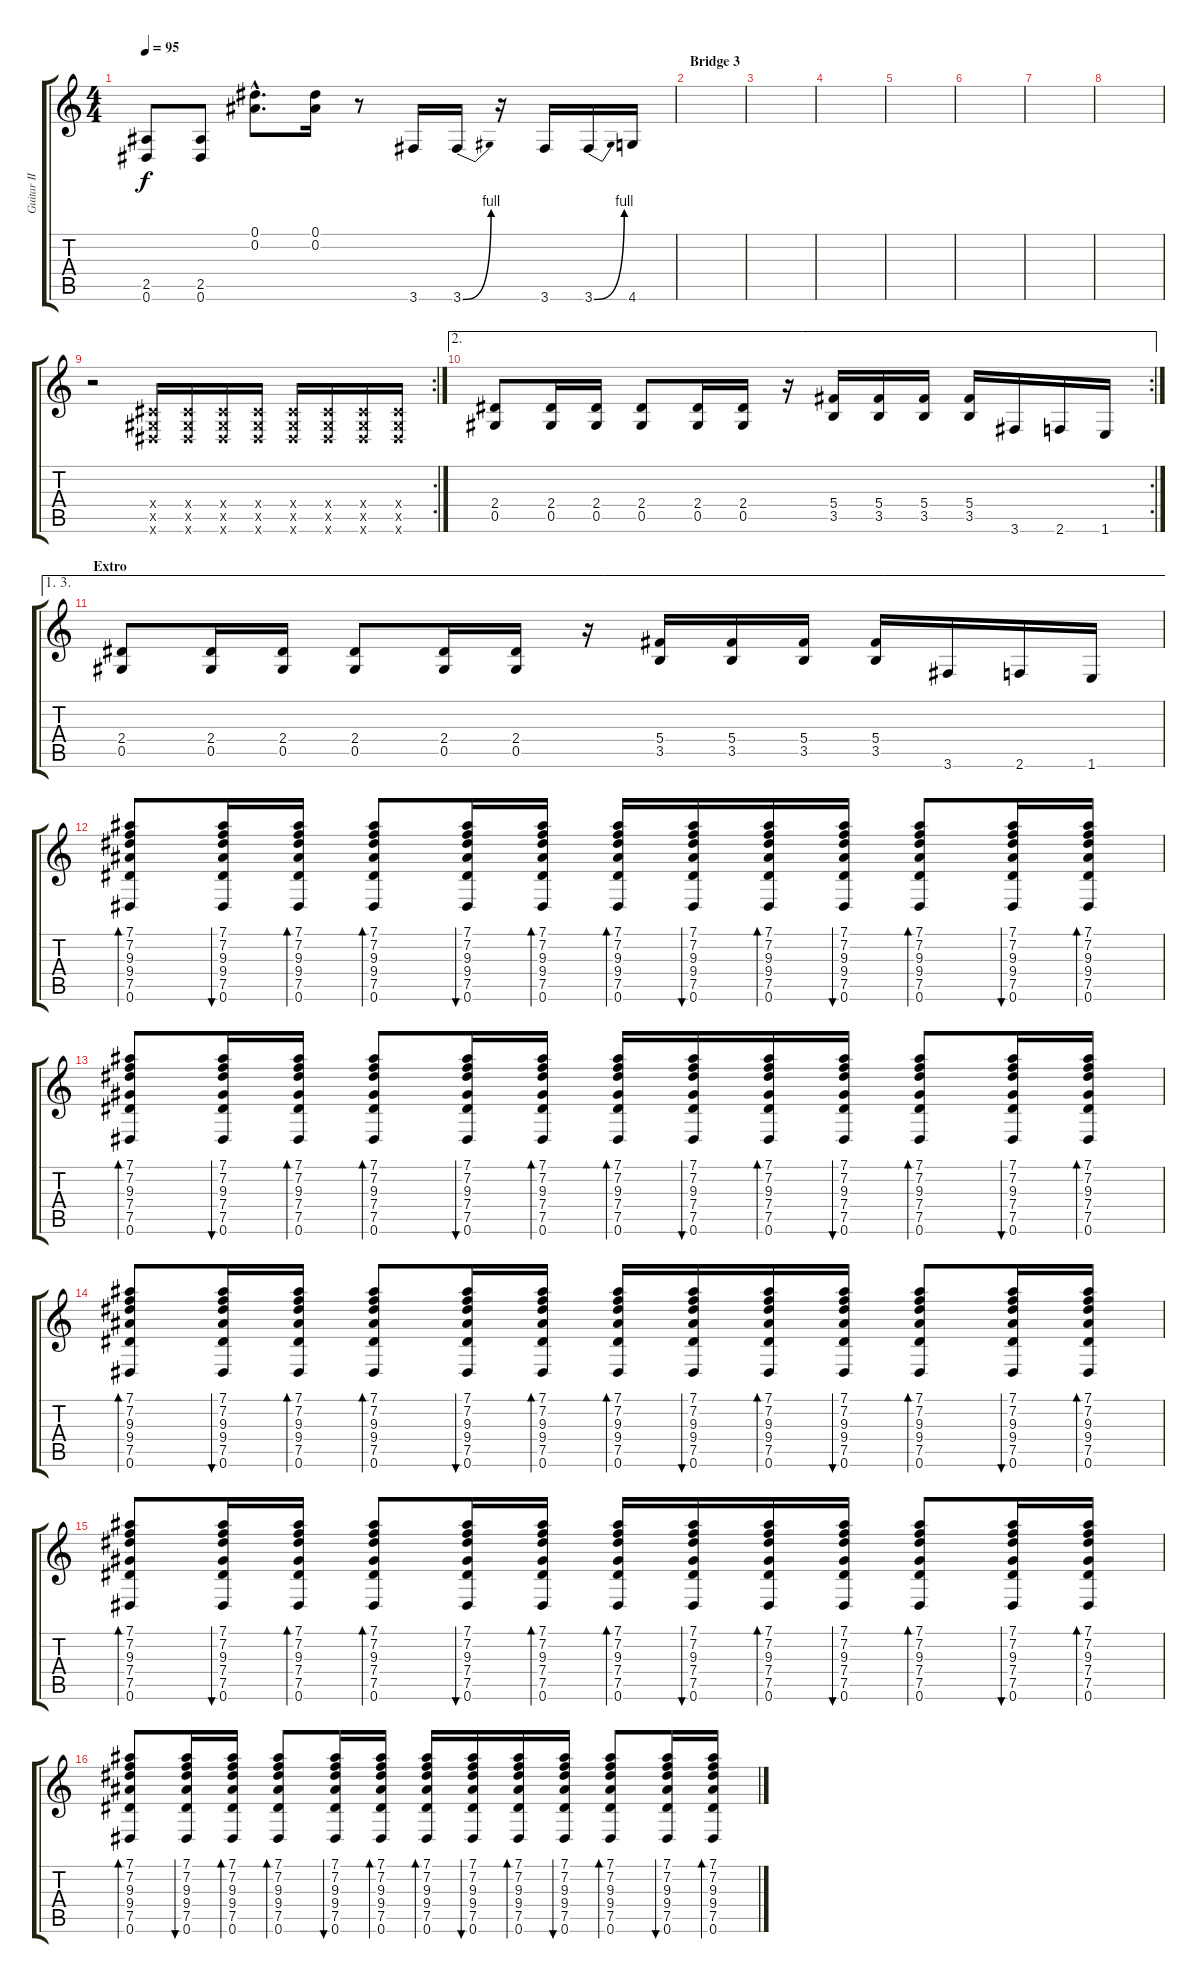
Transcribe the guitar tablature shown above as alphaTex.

\track ("Guitar II" "Guitar II") {instrument overdrivenguitar}
\staff {score tabs}
\tuning (Eb4 Bb3 Gb3 Db3 Ab2 Eb2) {hide}
\ts (4 4)
\tempo 95
\clef g2
\ks c
(2.5 0.6).8{dy f} (2.5 0.6).8 (0.1{hac} 0.2{hac}).8{d} (0.1 0.2).16 r.8 3.6.16 3.6{be (bend 0 0 60 4)}.16 r.16 3.6.16 3.6{be (bend 0 0 60 4)}.16 4.6.16 |
\section ("" "Bridge 3")
|
|
|
|
|
|
|
\rc 2
r.2 (0.4{x} 0.5{x} 0.6{x}).16 (0.4{x} 0.5{x} 0.6{x}).16 (0.4{x} 0.5{x} 0.6{x}).16 (0.4{x} 0.5{x} 0.6{x}).16 (0.4{x} 0.5{x} 0.6{x}).16 (0.4{x} 0.5{x} 0.6{x}).16 (0.4{x} 0.5{x} 0.6{x}).16 (0.4{x} 0.5{x} 0.6{x}).16 |
\ae 2
\rc 2
(2.4 0.5).8 (2.4 0.5).16 (2.4 0.5).16 (2.4 0.5).8 (2.4 0.5).16 (2.4 0.5).16 r.16 (5.4 3.5).16 (5.4 3.5).16 (5.4 3.5).16 (5.4 3.5).16 3.6.16 2.6.16 1.6.16 |
\ae (1 3)
\section ("" "Extro")
(2.4 0.5).8 (2.4 0.5).16 (2.4 0.5).16 (2.4 0.5).8 (2.4 0.5).16 (2.4 0.5).16 r.16 (5.4 3.5).16 (5.4 3.5).16 (5.4 3.5).16 (5.4 3.5).16 3.6.16 2.6.16 1.6.16 |
(7.1 7.2 9.3 9.4 7.5 0.6).8{bd 60} (7.1 7.2 9.3 9.4 7.5 0.6).16{bu 60} (7.1 7.2 9.3 9.4 7.5 0.6).16{bd 60} (7.1 7.2 9.3 9.4 7.5 0.6).8{bd 60} (7.1 7.2 9.3 9.4 7.5 0.6).16{bu 60} (7.1 7.2 9.3 9.4 7.5 0.6).16{bd 60} (7.1 7.2 9.3 9.4 7.5 0.6).16{bd 60} (7.1 7.2 9.3 9.4 7.5 0.6).16{bu 60} (7.1 7.2 9.3 9.4 7.5 0.6).16{bd 60} (7.1 7.2 9.3 9.4 7.5 0.6).16{bu 60} (7.1 7.2 9.3 9.4 7.5 0.6).8{bd 60} (7.1 7.2 9.3 9.4 7.5 0.6).16{bu 60} (7.1 7.2 9.3 9.4 7.5 0.6).16{bd 60} |
(7.1 7.2 9.3 7.4 7.5 0.6).8{bd 60} (7.1 7.2 9.3 7.4 7.5 0.6).16{bu 60} (7.1 7.2 9.3 7.4 7.5 0.6).16{bd 60} (7.1 7.2 9.3 7.4 7.5 0.6).8{bd 60} (7.1 7.2 9.3 7.4 7.5 0.6).16{bu 60} (7.1 7.2 9.3 7.4 7.5 0.6).16{bd 60} (7.1 7.2 9.3 7.4 7.5 0.6).16{bd 60} (7.1 7.2 9.3 7.4 7.5 0.6).16{bu 60} (7.1 7.2 9.3 7.4 7.5 0.6).16{bd 60} (7.1 7.2 9.3 7.4 7.5 0.6).16{bu 60} (7.1 7.2 9.3 7.4 7.5 0.6).8{bd 60} (7.1 7.2 9.3 7.4 7.5 0.6).16{bu 60} (7.1 7.2 9.3 7.4 7.5 0.6).16{bd 60} |
(7.1 7.2 9.3 9.4 7.5 0.6).8{bd 60} (7.1 7.2 9.3 9.4 7.5 0.6).16{bu 60} (7.1 7.2 9.3 9.4 7.5 0.6).16{bd 60} (7.1 7.2 9.3 9.4 7.5 0.6).8{bd 60} (7.1 7.2 9.3 9.4 7.5 0.6).16{bu 60} (7.1 7.2 9.3 9.4 7.5 0.6).16{bd 60} (7.1 7.2 9.3 9.4 7.5 0.6).16{bd 60} (7.1 7.2 9.3 9.4 7.5 0.6).16{bu 60} (7.1 7.2 9.3 9.4 7.5 0.6).16{bd 60} (7.1 7.2 9.3 9.4 7.5 0.6).16{bu 60} (7.1 7.2 9.3 9.4 7.5 0.6).8{bd 60} (7.1 7.2 9.3 9.4 7.5 0.6).16{bu 60} (7.1 7.2 9.3 9.4 7.5 0.6).16{bd 60} |
(7.1 7.2 9.3 7.4 7.5 0.6).8{bd 60} (7.1 7.2 9.3 7.4 7.5 0.6).16{bu 60} (7.1 7.2 9.3 7.4 7.5 0.6).16{bd 60} (7.1 7.2 9.3 7.4 7.5 0.6).8{bd 60} (7.1 7.2 9.3 7.4 7.5 0.6).16{bu 60} (7.1 7.2 9.3 7.4 7.5 0.6).16{bd 60} (7.1 7.2 9.3 7.4 7.5 0.6).16{bd 60} (7.1 7.2 9.3 7.4 7.5 0.6).16{bu 60} (7.1 7.2 9.3 7.4 7.5 0.6).16{bd 60} (7.1 7.2 9.3 7.4 7.5 0.6).16{bu 60} (7.1 7.2 9.3 7.4 7.5 0.6).8{bd 60} (7.1 7.2 9.3 7.4 7.5 0.6).16{bu 60} (7.1 7.2 9.3 7.4 7.5 0.6).16{bd 60} |
(7.1 7.2 9.3 9.4 7.5 0.6).8{bd 60} (7.1 7.2 9.3 9.4 7.5 0.6).16{bu 60} (7.1 7.2 9.3 9.4 7.5 0.6).16{bd 60} (7.1 7.2 9.3 9.4 7.5 0.6).8{bd 60} (7.1 7.2 9.3 9.4 7.5 0.6).16{bu 60} (7.1 7.2 9.3 9.4 7.5 0.6).16{bd 60} (7.1 7.2 9.3 9.4 7.5 0.6).16{bd 60} (7.1 7.2 9.3 9.4 7.5 0.6).16{bu 60} (7.1 7.2 9.3 9.4 7.5 0.6).16{bd 60} (7.1 7.2 9.3 9.4 7.5 0.6).16{bu 60} (7.1 7.2 9.3 9.4 7.5 0.6).8{bd 60} (7.1 7.2 9.3 9.4 7.5 0.6).16{bu 60} (7.1 7.2 9.3 9.4 7.5 0.6).16{bd 60}
